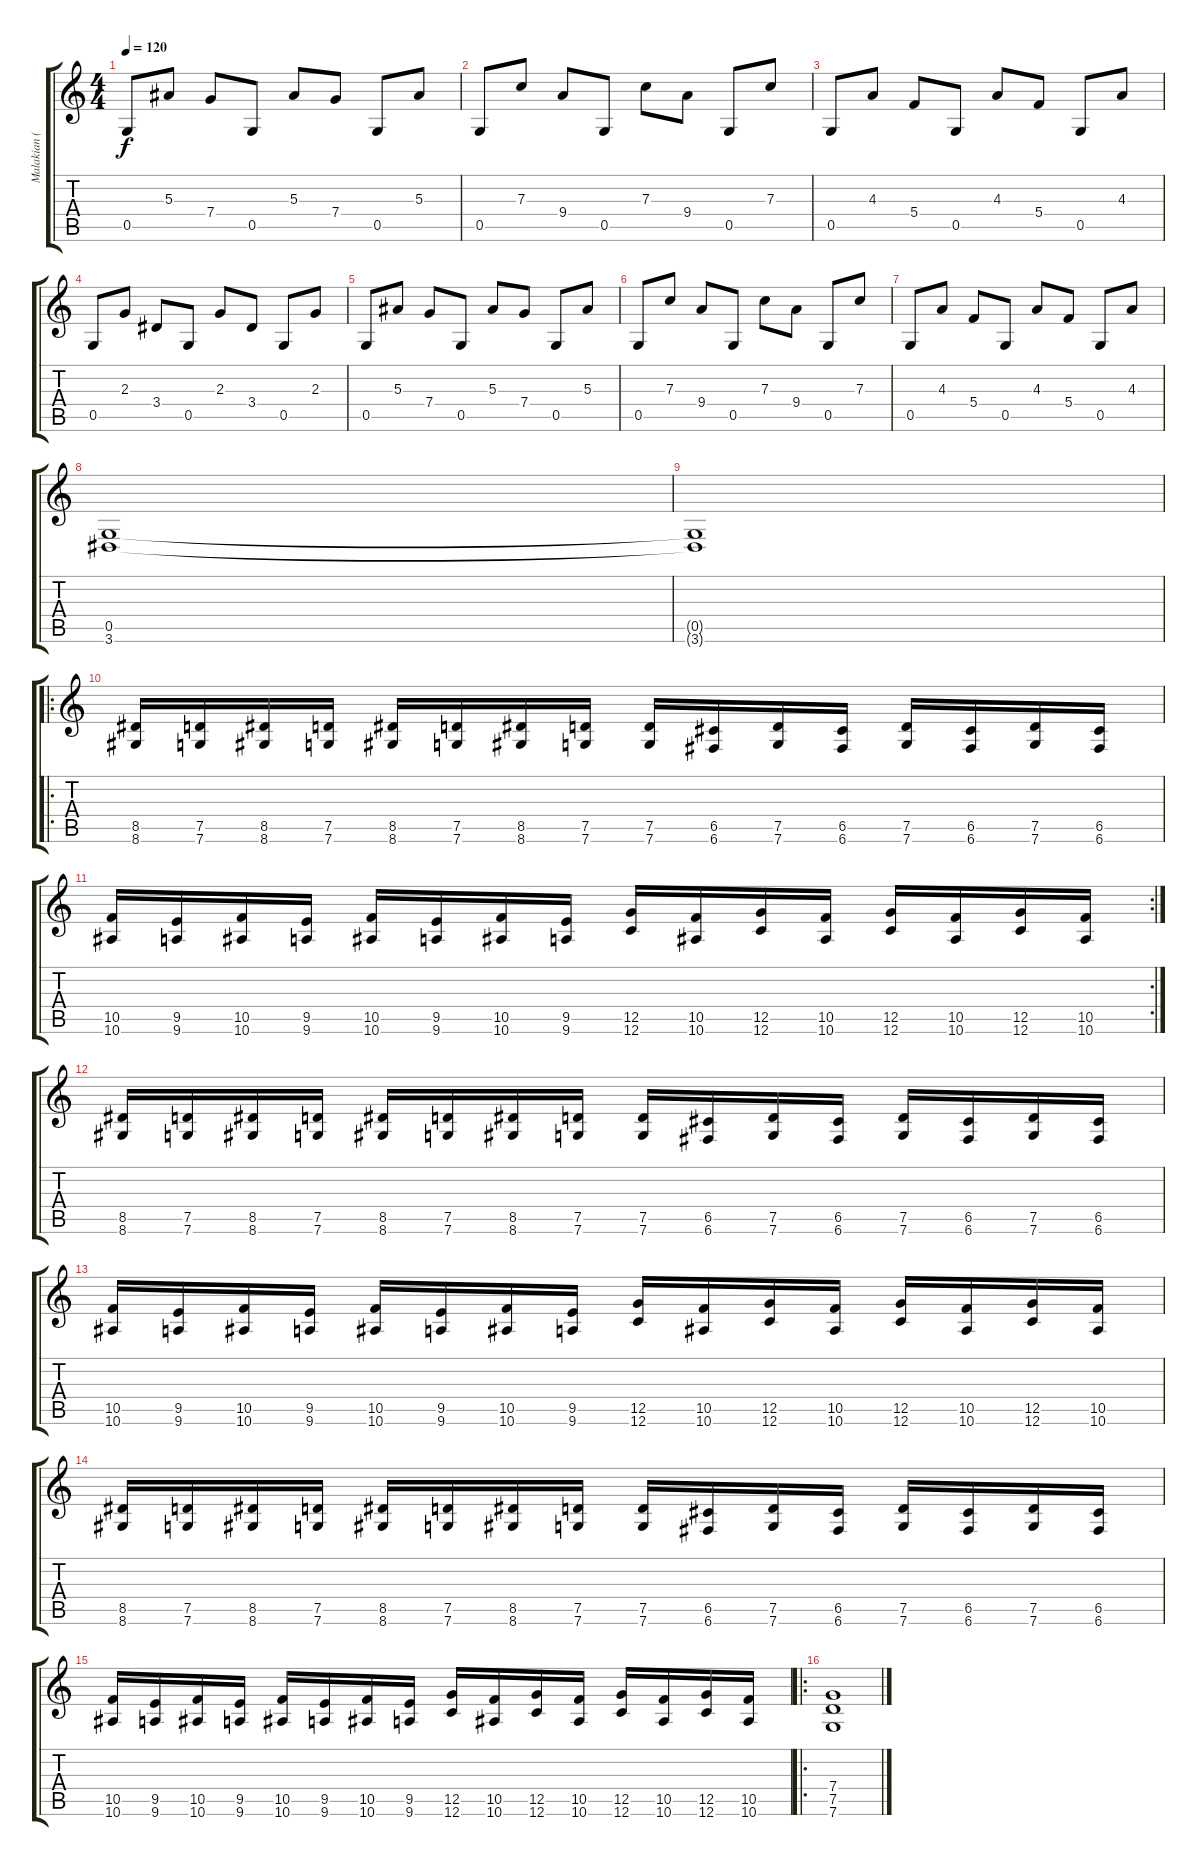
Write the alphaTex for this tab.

\track ("Malakian (Dist.)" "Malakian (") {instrument distortionguitar}
\staff {score tabs}
\tuning (D4 A3 F3 C3 G2 C2) {hide}
\ts (4 4)
\tempo 120
\clef g2
\ks c
0.5.8{dy f} 5.3.8 7.4.8 0.5.8 5.3.8 7.4.8 0.5.8 5.3.8 |
0.5.8 7.3.8 9.4.8 0.5.8 7.3.8 9.4.8 0.5.8 7.3.8 |
0.5.8 4.3.8 5.4.8 0.5.8 4.3.8 5.4.8 0.5.8 4.3.8 |
0.5.8 2.3.8 3.4.8 0.5.8 2.3.8 3.4.8 0.5.8 2.3.8 |
0.5.8 5.3.8 7.4.8 0.5.8 5.3.8 7.4.8 0.5.8 5.3.8 |
0.5.8 7.3.8 9.4.8 0.5.8 7.3.8 9.4.8 0.5.8 7.3.8 |
0.5.8 4.3.8 5.4.8 0.5.8 4.3.8 5.4.8 0.5.8 4.3.8 |
(0.5 3.6).1 |
(0.5{t} 3.6{t}).1 |
\ro
(8.5 8.6).16 (7.5 7.6).16 (8.5 8.6).16 (7.5 7.6).16 (8.5 8.6).16 (7.5 7.6).16 (8.5 8.6).16 (7.5 7.6).16 (7.5 7.6).16 (6.5 6.6).16 (7.5 7.6).16 (6.5 6.6).16 (7.5 7.6).16 (6.5 6.6).16 (7.5 7.6).16 (6.5 6.6).16 |
\rc 2
(10.5 10.6).16 (9.5 9.6).16 (10.5 10.6).16 (9.5 9.6).16 (10.5 10.6).16 (9.5 9.6).16 (10.5 10.6).16 (9.5 9.6).16 (12.5 12.6).16 (10.5 10.6).16 (12.5 12.6).16 (10.5 10.6).16 (12.5 12.6).16 (10.5 10.6).16 (12.5 12.6).16 (10.5 10.6).16 |
(8.5 8.6).16 (7.5 7.6).16 (8.5 8.6).16 (7.5 7.6).16 (8.5 8.6).16 (7.5 7.6).16 (8.5 8.6).16 (7.5 7.6).16 (7.5 7.6).16 (6.5 6.6).16 (7.5 7.6).16 (6.5 6.6).16 (7.5 7.6).16 (6.5 6.6).16 (7.5 7.6).16 (6.5 6.6).16 |
(10.5 10.6).16 (9.5 9.6).16 (10.5 10.6).16 (9.5 9.6).16 (10.5 10.6).16 (9.5 9.6).16 (10.5 10.6).16 (9.5 9.6).16 (12.5 12.6).16 (10.5 10.6).16 (12.5 12.6).16 (10.5 10.6).16 (12.5 12.6).16 (10.5 10.6).16 (12.5 12.6).16 (10.5 10.6).16 |
(8.5 8.6).16 (7.5 7.6).16 (8.5 8.6).16 (7.5 7.6).16 (8.5 8.6).16 (7.5 7.6).16 (8.5 8.6).16 (7.5 7.6).16 (7.5 7.6).16 (6.5 6.6).16 (7.5 7.6).16 (6.5 6.6).16 (7.5 7.6).16 (6.5 6.6).16 (7.5 7.6).16 (6.5 6.6).16 |
(10.5 10.6).16 (9.5 9.6).16 (10.5 10.6).16 (9.5 9.6).16 (10.5 10.6).16 (9.5 9.6).16 (10.5 10.6).16 (9.5 9.6).16 (12.5 12.6).16 (10.5 10.6).16 (12.5 12.6).16 (10.5 10.6).16 (12.5 12.6).16 (10.5 10.6).16 (12.5 12.6).16 (10.5 10.6).16 |
\ro
(7.4 7.5 7.6).1
